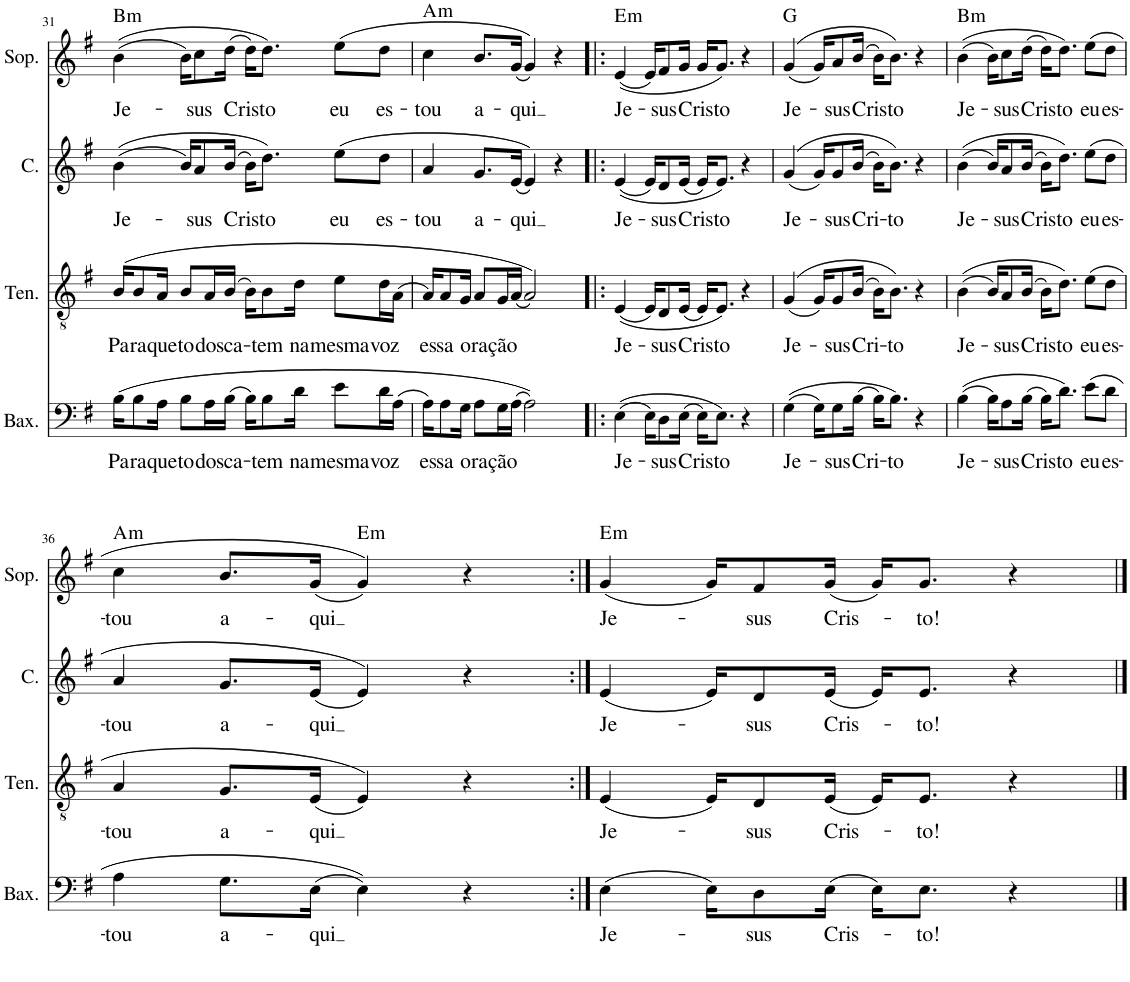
**kern	**text	**kern	**text	**kern	**text	**kern	**text	**harte
*part4	*part4	*part3	*part3	*part2	*part2	*part1	*part1	*part1
*staff4	*staff4	*staff3	*staff3	*staff2	*staff2	*staff1	*staff1	*
*I"Baixo	*	*I"Tenor	*	*I"Contralto	*	*I"Soprano	*	*
*I'Bax.	*	*I'Ten.	*	*I'C.	*	*I'Sop.	*	*
!!LO:PB:g=z
*clefF4	*	*clefGv2	*	*clefG2	*	*clefG2	*	*
*k[f#]	*	*k[f#]	*	*k[f#]	*	*k[f#]	*	*
*M4/4	*	*M4/4	*	*M4/4	*	*M4/4	*	*
=31	=31	=31	=31	=31	=31	=31	=31	=31
!	!LO:LY:b	!	!LO:LY:b	!	!LO:LY:b	!	!LO:LY:b	!LO:H:kt=m
(16B\KL	Pa-	(16B/KL	Pa-	((4b\	Je-	((4b\	Je-	B:min
!	!LO:LY:b	!	!LO:LY:b	!	!	!	!	!
8B\	-ra	8B/	-ra	.	.	.	.	.
!	!LO:LY:b	!	!LO:LY:b	!	!	!	!	!
16A\Jk	que	16A/Jk	que	.	.	.	.	.
!	!LO:LY:b	!	!LO:LY:b	!	!	!	!	!
8B\L	to-	8B/L	to-	16b/KL)	.	16b\KL)	.	.
!	!	!	!	!	!LO:LY:b	!	!LO:LY:b	!
.	.	.	.	8a/	-sus	8cc\	-sus	.
!	!LO:LY:b	!	!LO:LY:b	!	!	!	!	!
16A\L	-dos	16A/L	-dos	.	.	.	.	.
!	!LO:LY:b	!	!LO:LY:b	!	!LO:LY:b	!	!LO:LY:b	!
(16B\JJ	ca-	(16B/JJ	ca-	(16b/Jk	Cris-	(16dd\Jk	Cris-	.
16B\KL)	.	16B\KL)	.	16b\KL)	.	16dd\KL)	.	.
!	!LO:LY:b	!	!LO:LY:b	!	!LO:LY:b	!	!LO:LY:b	!
8B\	-tem	8B\	-tem	8.dd\J)	-to	8.dd\J)	-to	.
!	!LO:LY:b	!	!LO:LY:b	!	!	!	!	!
16d\Jk	na	16d\Jk	na	.	.	.	.	.
!	!LO:LY:b	!	!LO:LY:b	!	!LO:LY:b	!	!LO:LY:b	!
8e\L	mesma	8e\L	mesma	(8ee\L	eu	(8ee\L	eu	.
!	!LO:LY:b	!	!LO:LY:b	!	!LO:LY:b	!	!LO:LY:b	!
16d\L	voz	16d\L	voz	8dd\J	es-	8dd\J	es-	.
(16A\JJ	.	(16A\JJ	.	.	.	.	.	.
=32	=32	=32	=32	=32	=32	=32	=32	=32
!	!LO:LY:b	!	!LO:LY:b	!	!LO:LY:b	!	!LO:LY:b	!LO:H:kt=m
16A\KL)	es-	16A/KL)	es-	4a/	-tou	4cc\	-tou	A:min
!	!LO:LY:b	!	!LO:LY:b	!	!	!	!	!
8A\	-sa	8A/	-sa	.	.	.	.	.
!	!LO:LY:b	!	!LO:LY:b	!	!	!	!	!
16G\Jk	o-	16G/Jk	o-	.	.	.	.	.
!	!LO:LY:b	!	!LO:LY:b	!	!LO:LY:b	!	!LO:LY:b	!
8A\L	-ra-	8A/L	-ra-	8.g/L	a-	8.b/L	a-	.
!	!LO:LY:b	!	!LO:LY:b	!	!	!	!	!
16G\L	-ção	16G/L	-ção	.	.	.	.	.
!	!	!	!	!	!LO:LY:b	!	!LO:LY:b	!
(16A\JJ	.	(16A/JJ	.	(16e/Jk	-qui	(16g/Jk	-qui	.
2A\))	.	2A/))	.	4e/))	.	4g/))	.	.
.	.	.	.	4r	.	4r	.	.
=33!|:	=33!|:	=33!|:	=33!|:	=33!|:	=33!|:	=33!|:	=33!|:	=33!|:
!	!LO:LY:b	!	!LO:LY:b	!	!LO:LY:b	!	!LO:LY:b	!LO:H:kt=m
((4E\	Je-	((4E/	Je-	((4e/	Je-	((4e/	Je-	E:min
16E\KL)	.	16E/KL)	.	16e/KL)	.	16e/KL)	.	.
!	!LO:LY:b	!	!LO:LY:b	!	!LO:LY:b	!	!LO:LY:b	!
8D\	-sus	8D/	-sus	8d/	-sus	8f#/	-sus	.
!	!LO:LY:b	!	!LO:LY:b	!	!LO:LY:b	!	!LO:LY:b	!
(16E\Jk	Cris-	(16E/Jk	Cris-	(16e/Jk	Cris-	16g/Jk	Cris-	.
16E\KL)	.	16E/KL)	.	16e/KL)	.	16g/KL	.	.
!	!LO:LY:b	!	!LO:LY:b	!	!LO:LY:b	!	!LO:LY:b	!
8.E\J)	-to	8.E/J)	-to	8.e/J)	-to	8.g/J)	-to	.
4r	.	4r	.	4r	.	4r	.	.
=34	=34	=34	=34	=34	=34	=34	=34	=34
!	!LO:LY:b	!	!LO:LY:b	!	!LO:LY:b	!	!LO:LY:b	!
((4G\	Je-	((4G/	Je-	((4g/	Je-	((4g/	Je-	G:maj
16G\KL)	.	16G/KL)	.	16g/KL)	.	16g/KL)	.	.
!	!LO:LY:b	!	!LO:LY:b	!	!LO:LY:b	!	!LO:LY:b	!
8G\	-sus	8G/	-sus	8g/	-sus	8a/	-sus	.
!	!LO:LY:b	!	!LO:LY:b	!	!LO:LY:b	!	!LO:LY:b	!
(16B\Jk	Cri-	(16B/Jk	Cri-	(16b/Jk	Cri-	(16b/Jk	Cris-	.
16B\KL)	.	16B\KL)	.	16b\KL)	.	16b\KL)	.	.
!	!LO:LY:b	!	!LO:LY:b	!	!LO:LY:b	!	!LO:LY:b	!
8.B\J)	-to	8.B\J)	-to	8.b\J)	-to	8.b\J)	-to	.
4r	.	4r	.	4r	.	4r	.	.
=35	=35	=35	=35	=35	=35	=35	=35	=35
!	!LO:LY:b	!	!LO:LY:b	!	!LO:LY:b	!	!LO:LY:b	!LO:H:kt=m
((4B\	Je-	((4B\	Je-	((4b\	Je-	((4b\	Je-	B:min
16B\KL)	.	16B/KL)	.	16b/KL)	.	16b\KL)	.	.
!	!LO:LY:b	!	!LO:LY:b	!	!LO:LY:b	!	!LO:LY:b	!
8A\	-sus	8A/	-sus	8a/	-sus	8cc\	-sus	.
!	!LO:LY:b	!	!LO:LY:b	!	!LO:LY:b	!	!LO:LY:b	!
(16B\Jk	Cris-	(16B/Jk	Cris-	(16b/Jk	Cris-	(16dd\Jk	Cris-	.
16B\KL)	.	16B\KL)	.	16b\KL)	.	16dd\KL)	.	.
!	!LO:LY:b	!	!LO:LY:b	!	!LO:LY:b	!	!LO:LY:b	!
8.d\J)	-to	8.d\J)	-to	8.dd\J)	-to	8.dd\J)	-to	.
!	!LO:LY:b	!	!LO:LY:b	!	!LO:LY:b	!	!LO:LY:b	!
(8e\L	eu	(8e\L	eu	(8ee\L	eu	(8ee\L	eu	.
!	!LO:LY:b	!	!LO:LY:b	!	!LO:LY:b	!	!LO:LY:b	!
8d\J	es-	8d\J	es-	8dd\J	es-	8dd\J	es-	.
!!LO:LB:g=z
=36	=36	=36	=36	=36	=36	=36	=36	=36
!	!LO:LY:b	!	!LO:LY:b	!	!LO:LY:b	!	!LO:LY:b	!LO:H:kt=m
4A\	-tou	4A/	-tou	4a/	-tou	4cc\	-tou	A:min
!	!LO:LY:b	!	!LO:LY:b	!	!LO:LY:b	!	!LO:LY:b	!
8.G\L	a-	8.G/L	a-	8.g/L	a-	8.b/L	a-	.
!	!LO:LY:b	!	!LO:LY:b	!	!LO:LY:b	!	!LO:LY:b	!
(16E\Jk	-qui	(16E/Jk	-qui	(16e/Jk	-qui	(16g/Jk	-qui	.
!	!	!	!	!	!	!	!	!LO:H:kt=m
4E\))	.	4E/))	.	4e/))	.	4g/))	.	E:min
4r	.	4r	.	4r	.	4r	.	.
=37:|!	=37:|!	=37:|!	=37:|!	=37:|!	=37:|!	=37:|!	=37:|!	=37:|!
!	!LO:LY:b	!	!LO:LY:b	!	!LO:LY:b	!	!LO:LY:b	!LO:H:kt=m
(4E\	Je-	(4E/	Je-	(4e/	Je-	(4g/	Je-	E:min
16E\KL)	.	16E/KL)	.	16e/KL)	.	16g/KL)	.	.
!	!LO:LY:b	!	!LO:LY:b	!	!LO:LY:b	!	!LO:LY:b	!
8D\	-sus	8D/	-sus	8d/	-sus	8f#/	-sus	.
!	!LO:LY:b	!	!LO:LY:b	!	!LO:LY:b	!	!LO:LY:b	!
(16E\Jk	Cris-	(16E/Jk	Cris-	(16e/Jk	Cris-	(16g/Jk	Cris-	.
16E\KL)	.	16E/KL)	.	16e/KL)	.	16g/KL)	.	.
!	!LO:LY:b	!	!LO:LY:b	!	!LO:LY:b	!	!LO:LY:b	!
8.E\J	-to!	8.E/J	-to!	8.e/J	-to!	8.g/J	-to!	.
4r	.	4r	.	4r	.	4r	.	.
==	==	==	==	==	==	==	==	==
*-	*-	*-	*-	*-	*-	*-	*-	*-
